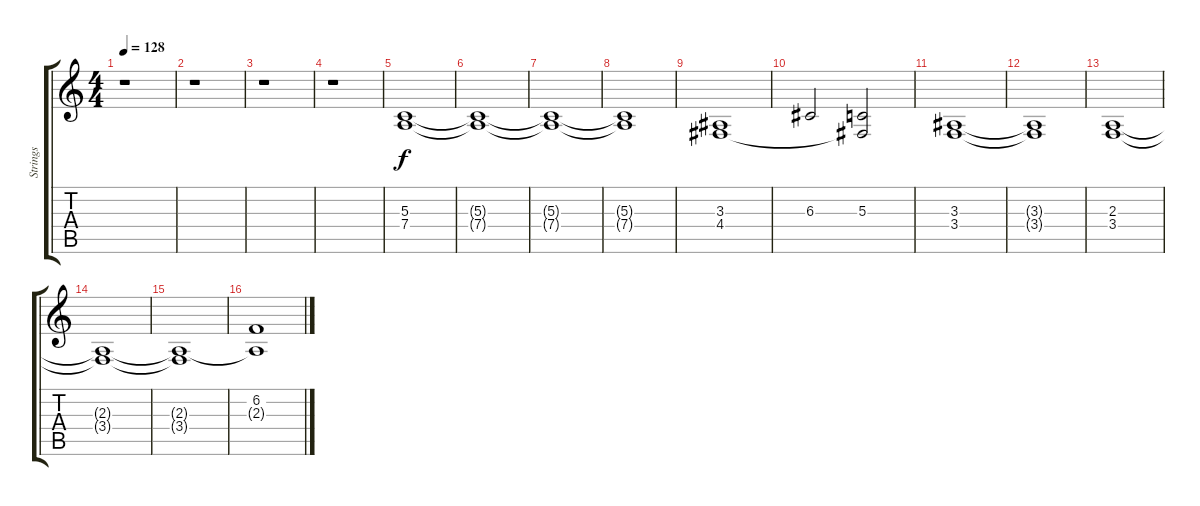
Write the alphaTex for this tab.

\track ("Strings" "Strings") {instrument stringensemble1}
\staff {score tabs}
\tuning (E4 B3 G3 D3 A2 E2) {hide}
\ts (4 4)
\tempo 128
\clef g2
\ks c
r.1{dy f} |
r.1 |
r.1 |
r.1 |
(5.3 7.4).1 |
(5.3{t} 7.4{t}).1 |
(5.3{t} 7.4{t}).1 |
(5.3{t} 7.4{t}).1 |
(3.3 4.4).1 |
6.3.2 (5.3 4.4{t}).2 |
(3.3 3.4).1 |
(3.3{t} 3.4{t}).1 |
(2.3 3.4).1 |
(2.3{t} 3.4{t}).1 |
(2.3{t} 3.4{t}).1 |
(6.2 2.3{t}).1
